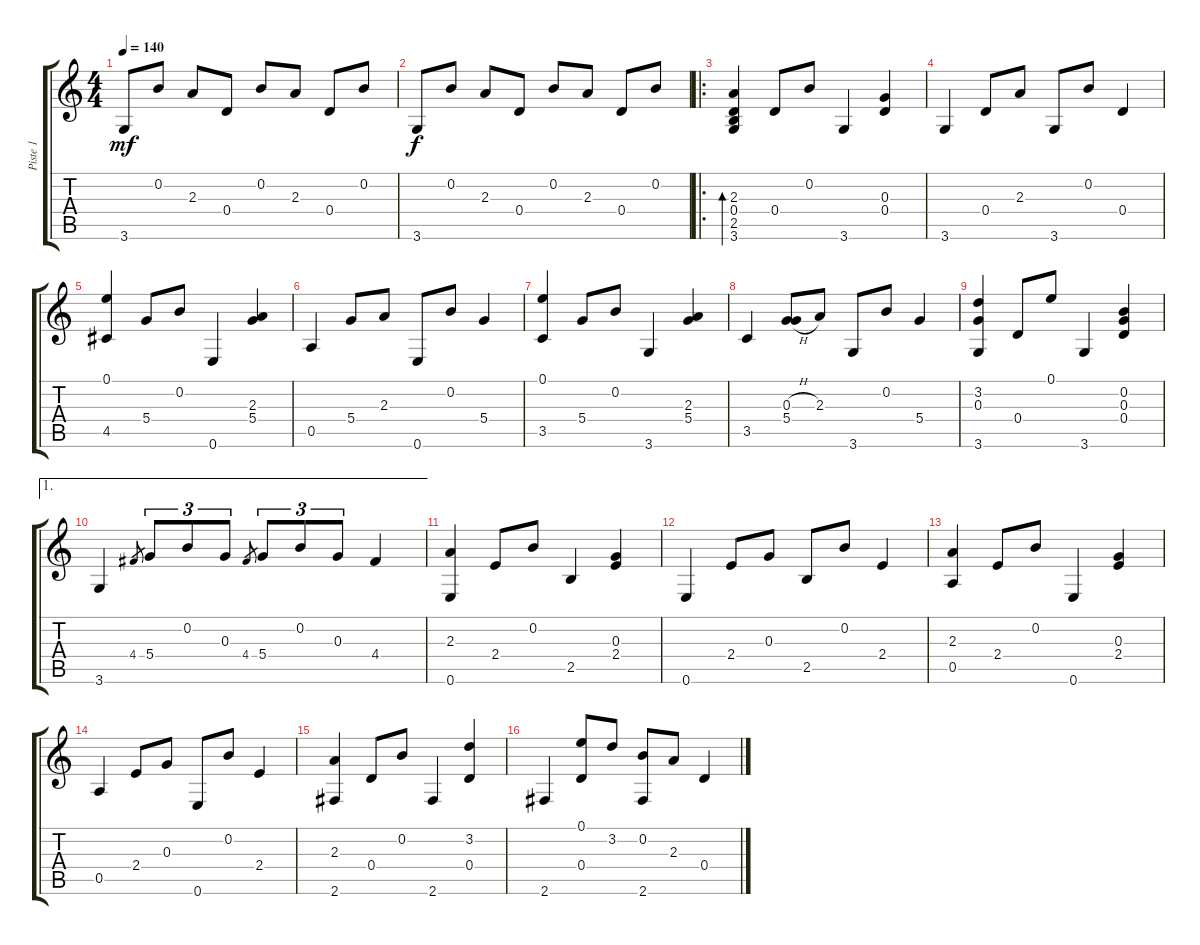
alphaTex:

\track ("Piste 1" "Piste 1") {instrument electricguitarjazz}
\staff {score tabs}
\tuning (E4 B3 G3 D3 A2 E2) {hide}
\ts (4 4)
\tempo 140
\clef g2
\ks c
3.6.8{dy mf instrument electricguitarjazz} 0.2.8 2.3.8 0.4.8 0.2.8 2.3.8 0.4.8 0.2.8 |
3.6.8{dy f} 0.2.8 2.3.8 0.4.8 0.2.8 2.3.8 0.4.8 0.2.8 |
\ro
(2.3 0.4 2.5 3.6).4{bd 480} 0.4.8 0.2.8 3.6.4 (0.3 0.4).4 |
3.6.4 0.4.8 2.3.8 3.6.8 0.2.8 0.4.4 |
(0.1 4.5).4 5.4.8 0.2.8 0.6.4 (2.3 5.4).4 |
0.5.4 5.4.8 2.3.8 0.6.8 0.2.8 5.4.4 |
(0.1 3.5).4 5.4.8 0.2.8 3.6.4 (2.3 5.4).4 |
3.5.4 (0.3{h} 5.4).8 2.3.8 3.6.8 0.2.8 5.4.4 |
(3.2 0.3 3.6).4 0.4.8 0.1.8 3.6.4 (0.2 0.3 0.4).4 |
\ae 1
3.6.4 4.4.8{gr} 5.4.8{tu (3 2)} 0.2.8{tu (3 2)} 0.3.8{tu (3 2)} 4.4.8{gr} 5.4.8{tu (3 2)} 0.2.8{tu (3 2)} 0.3.8{tu (3 2)} 4.4.4 |
(2.3 0.6).4 2.4.8 0.2.8 2.5.4 (0.3 2.4).4 |
0.6.4 2.4.8 0.3.8 2.5.8 0.2.8 2.4.4 |
(2.3 0.5).4 2.4.8 0.2.8 0.6.4 (0.3 2.4).4 |
0.5.4 2.4.8 0.3.8 0.6.8 0.2.8 2.4.4 |
(2.3 2.6).4 0.4.8 0.2.8 2.6.4 (3.2 0.4).4 |
2.6.4 (0.1 0.4).8 3.2.8 (0.2 2.6).8 2.3.8 0.4.4
